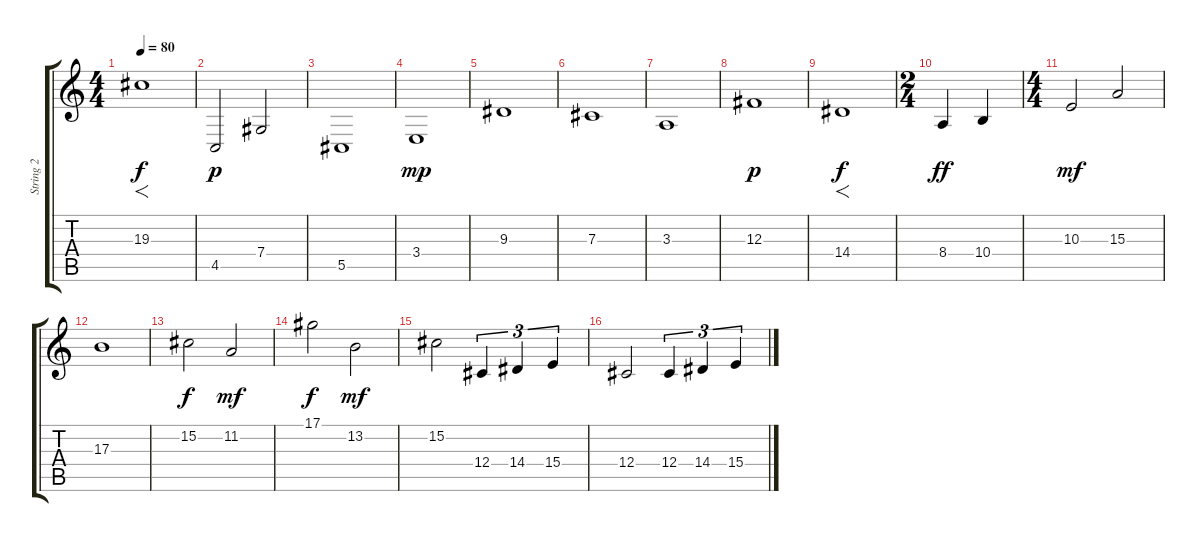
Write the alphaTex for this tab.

\track ("String 2" "String 2") {instrument stringensemble1}
\staff {score tabs}
\tuning (Eb4 Bb3 Gb3 Db3 Ab2 Eb2) {hide}
\ts (4 4)
\tempo 80
\clef g2
\ks c
19.3.1{f dy f} |
4.5.2{dy p} 7.4.2 |
5.5.1 |
3.4.1{dy mp} |
9.3.1 |
7.3.1 |
3.3.1 |
12.3.1{dy p} |
14.4.1{f dy f} |
\ts (2 4)
8.4.4{dy ff} 10.4.4 |
\ts (4 4)
10.3.2{dy mf} 15.3.2 |
17.3.1 |
15.2.2{dy f} 11.2.2{dy mf} |
17.1.2{dy f} 13.2.2{dy mf} |
15.2.2 12.4.4{tu (3 2)} 14.4.4{tu (3 2)} 15.4.4{tu (3 2)} |
12.4.2 12.4.4{tu (3 2)} 14.4.4{tu (3 2)} 15.4.4{tu (3 2)}
